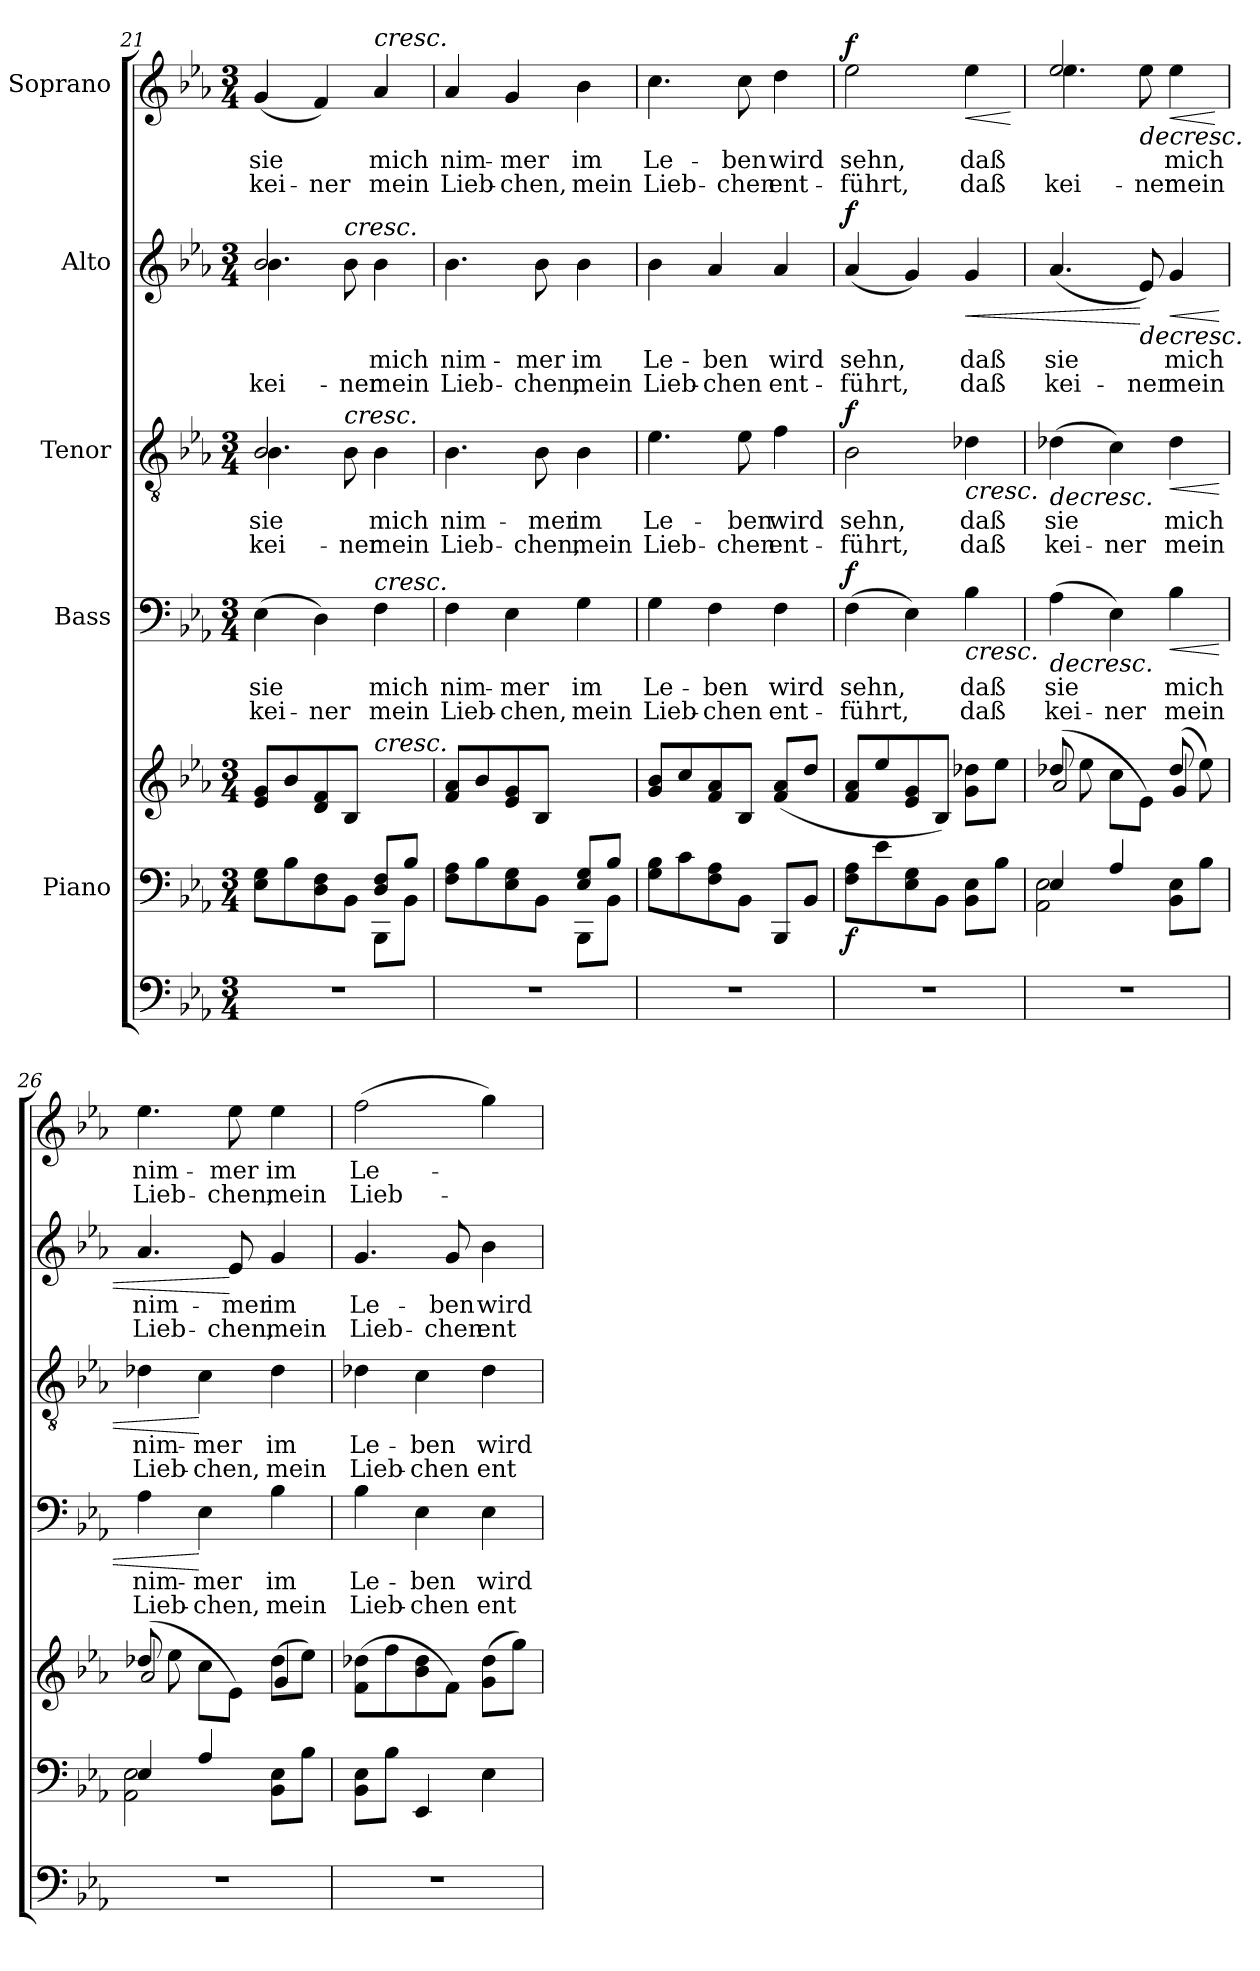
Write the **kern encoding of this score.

**kern	**kern	**kern	**dynam	**kern	**text	**text	**dynam	**kern	**text	**text	**dynam	**kern	**text	**text	**dynam	**kern	**text	**text	**dynam
*part6	*part5	*part5	*part5	*part4	*part4	*part4	*part4	*part3	*part3	*part3	*part3	*part2	*part2	*part2	*part2	*part1	*part1	*part1	*part1
*staff7	*staff6	*staff5	*staff5/6	*staff4	*staff4	*staff4	*staff4	*staff3	*staff3	*staff3	*staff3	*staff2	*staff2	*staff2	*staff2	*staff1	*staff1	*staff1	*staff1
*	*I"Piano	*	*	*I"Bass	*	*	*	*I"Tenor	*	*	*	*I"Alto	*	*	*	*I"Soprano	*	*	*
*clefF4	*clefF4	*clefG2	*	*clefF4	*	*	*	*clefGv2	*	*	*	*clefG2	*	*	*	*clefG2	*	*	*
*k[b-e-a-]	*k[b-e-a-]	*k[b-e-a-]	*	*k[b-e-a-]	*	*	*	*k[b-e-a-]	*	*	*	*k[b-e-a-]	*	*	*	*k[b-e-a-]	*	*	*
*E-:	*E-:	*E-:	*	*E-:	*	*	*	*E-:	*	*	*	*E-:	*	*	*	*E-:	*	*	*
*M3/4	*M3/4	*M3/4	*	*M3/4	*	*	*	*M3/4	*	*	*	*M3/4	*	*	*	*M3/4	*	*	*
=21	=21	=21	=21	=21	=21	=21	=21	=21	=21	=21	=21	=21	=21	=21	=21	=21	=21	=21	=21
*	*^	*	*	*	*	*	*	*	*	*	*	*	*	*	*	*	*	*	*
!	!	!	!	!	!	!LO:LY:b	!LO:LY:b	!	!	!LO:LY:b	!LO:LY:b	!	!	!LO:LY:b	!	!	!	!	!	!
*	*	*	*	*	*	*	*	*	*^	*	*	*	*^	*	*	*	*	*	*	*
!	!	!	!	!	!	!	!	!	!	!	!	!	!	!	!	!	!LO:LY:b	!	!	!LO:LY:b	!LO:LY:b	!
2.r	2ryy	8E-\ 8G\L	8e-/ 8g/L	.	(>4E-\	sie	kei-	.	2B-/	4.B-\	sie	kei-	.	2b-/	4.b-\	.	kei-	.	(<4g/	sie	kei-	.
.	.	8B-\	8b-/	.	.	.	.	.	.	.	.	.	.	.	.	.	.	.	.	.	.	.
!	!	!	!	!	!	!	!LO:LY:b	!	!	!	!	!	!	!	!	!	!	!	!	!	!LO:LY:b	!
.	.	8D\ 8F\	8d/ 8f/	.	4D\)	.	-ner	.	.	.	.	.	.	.	.	.	.	.	4f/)	.	-ner	.
!	!	!	!	!	!	!	!	!	!	!	!	!	!	!	!LO:TX:a:i:t=cresc.	!	!	!	!	!	!	!
!	!	!	!	!	!	!	!	!	!	!LO:TX:a:i:t=cresc.	!	!	!	!	!	!	!	!	!	!	!	!
!	!	!	!	!	!	!	!	!	!	!	!	!LO:LY:b	!	!	!	!	!LO:LY:b	!	!	!	!	!
.	.	8BB-\J	8B-/J	.	.	.	.	.	.	8B-\	.	-ner	.	.	8b-\	.	-ner	.	.	.	.	.
!	!	!	!	!	!	!	!	!	!	!	!	!	!	!	!	!	!	!	!LO:TX:a:i:t=cresc.	!	!	!
!	!	!	!	!	!LO:TX:a:i:t=cresc.	!	!	!	!	!	!	!	!	!	!	!	!	!	!	!	!	!
!	!	!	!LO:TX:a:i:t=cresc.	!	!	!	!	!	!	!	!	!	!	!	!	!	!	!	!	!	!	!
!	!	!	!	!	!	!LO:LY:b	!LO:LY:b	!	!	!	!LO:LY:b	!LO:LY:b	!	!	!	!LO:LY:b	!LO:LY:b	!	!	!LO:LY:b	!LO:LY:b	!
.	(<8D/ 8F/L	8BBB-\L	4ryy	.	4F\	mich	mein	.	4B-\	4ryy	mich	mein	.	4b-\	4ryy	mich	mein	.	4a-/	mich	mein	.
.	8B-/J	8BB-\J	.	.	.	.	.	.	.	.	.	.	.	.	.	.	.	.	.	.	.	.
*	*	*	*	*	*	*	*	*	*v	*v	*	*	*	*	*	*	*	*	*	*	*	*
*	*	*	*	*	*	*	*	*	*	*	*	*	*v	*v	*	*	*	*	*	*	*
=22	=22	=22	=22	=22	=22	=22	=22	=22	=22	=22	=22	=22	=22	=22	=22	=22	=22	=22	=22	=22
!	!	!	!	!	!	!LO:LY:b	!LO:LY:b	!	!	!LO:LY:b	!LO:LY:b	!	!	!LO:LY:b	!LO:LY:b	!	!	!LO:LY:b	!LO:LY:b	!
2.r	2ryy	8F\ 8A-\L	8f/ 8a-/L	.	4F\	nim-	Lieb-	.	4.B-\	nim-	Lieb-	.	4.b-\	nim-	Lieb-	.	4a-/	nim-	Lieb-	.
.	.	8B-\	8b-/	.	.	.	.	.	.	.	.	.	.	.	.	.	.	.	.	.
!	!	!	!	!	!	!LO:LY:b	!LO:LY:b	!	!	!	!	!	!	!	!	!	!	!LO:LY:b	!LO:LY:b	!
.	.	8E-\ 8G\	8e-/ 8g/	.	4E-\	-mer	-chen,	.	.	.	.	.	.	.	.	.	4g/	-mer	-chen,	.
!	!	!	!	!	!	!	!	!	!	!LO:LY:b	!LO:LY:b	!	!	!LO:LY:b	!LO:LY:b	!	!	!	!	!
.	.	8BB-\J	8B-/J)	.	.	.	.	.	8B-\	-mer	-chen,	.	8b-\	-mer	-chen,	.	.	.	.	.
!	!	!	!	!	!	!LO:LY:b	!LO:LY:b	!	!	!LO:LY:b	!LO:LY:b	!	!	!LO:LY:b	!LO:LY:b	!	!	!LO:LY:b	!LO:LY:b	!
.	(<8E-/ 8G/L	8BBB-\L	4ryy	.	4G\	im	mein	.	4B-\	im	mein	.	4b-\	im	mein	.	4b-\	im	mein	.
.	8B-/J	8BB-\J	.	.	.	.	.	.	.	.	.	.	.	.	.	.	.	.	.	.
=23	=23	=23	=23	=23	=23	=23	=23	=23	=23	=23	=23	=23	=23	=23	=23	=23	=23	=23	=23	=23
!	!	!	!	!	!	!LO:LY:b	!LO:LY:b	!	!	!LO:LY:b	!LO:LY:b	!	!	!LO:LY:b	!LO:LY:b	!	!	!LO:LY:b	!LO:LY:b	!
*	*v	*v	*	*	*	*	*	*	*	*	*	*	*	*	*	*	*	*	*	*
2.r	8G\ 8B-\L	8g/ 8b-/L	.	4G\	Le-	Lieb-	.	4.e-\	Le-	Lieb-	.	4b-\	Le-	Lieb-	.	4.cc\	Le-	Lieb-	.
.	8c\	8cc/	.	.	.	.	.	.	.	.	.	.	.	.	.	.	.	.	.
!	!	!	!	!	!LO:LY:b	!LO:LY:b	!	!	!	!	!	!	!LO:LY:b	!LO:LY:b	!	!	!	!	!
.	8F\ 8A-\	8f/ 8a-/	.	4F\	-ben	-chen	.	.	.	.	.	4a-/	-ben	-chen	.	.	.	.	.
!	!	!	!	!	!	!	!	!	!LO:LY:b	!LO:LY:b	!	!	!	!	!	!	!LO:LY:b	!LO:LY:b	!
.	8BB-\J	8B-/J)	.	.	.	.	.	8e-\	-ben	-chen	.	.	.	.	.	8cc\	-ben	-chen	.
!	!	!	!	!	!LO:LY:b	!LO:LY:b	!	!	!LO:LY:b	!LO:LY:b	!	!	!LO:LY:b	!LO:LY:b	!	!	!LO:LY:b	!LO:LY:b	!
.	8BBB-/L	(<8f/ 8a-/L	.	4F\	wird	ent-	.	4f\	wird	ent-	.	4a-/	wird	ent-	.	4dd\	wird	ent-	.
.	8BB-/J	8dd/J	.	.	.	.	.	.	.	.	.	.	.	.	.	.	.	.	.
=24	=24	=24	=24	=24	=24	=24	=24	=24	=24	=24	=24	=24	=24	=24	=24	=24	=24	=24	=24
!	!	!	!LO:DY:b=2	!	!LO:LY:b	!LO:LY:b	!LO:DY:b	!	!LO:LY:b	!LO:LY:b	!LO:DY:b	!	!LO:LY:b	!LO:LY:b	!LO:DY:b	!	!LO:LY:b	!LO:LY:b	!LO:DY:b
2.r	8F\ 8A-\L	8f/ 8a-/L	f	(>4F\	sehn,	-führt,	f	2B-\	sehn,	-führt,	f	(<4a-/	sehn,	-führt,	f	2ee-\	sehn,	-führt,	f
.	8e-\	8ee-/	.	.	.	.	.	.	.	.	.	.	.	.	.	.	.	.	.
.	8E-\ 8G\	8e-/ 8g/	.	4E-\)	.	.	.	.	.	.	.	4g/)	.	.	.	.	.	.	.
.	8BB-\J	8B-/J)	.	.	.	.	.	.	.	.	.	.	.	.	.	.	.	.	.
!	!	!	!	!	!LO:LY:b	!LO:LY:b	!LO:HP:b	!	!LO:LY:b	!LO:LY:b	!LO:HP:b	!	!LO:LY:b	!LO:LY:b	!LO:HP:b	!	!LO:LY:b	!LO:LY:b	!LO:HP:b
.	8BB-\ 8E-\L	8g\ 8dd-X\L	.	4B-\	daß	daß	<	4d-X\	daß	daß	<	4g/	daß	daß	<	4ee-\	daß	daß	<
.	8B-\J	8ee-\J	.	.	.	.	.	.	.	.	.	.	.	.	.	.	.	.	.
.	.	.	.	.	.	.	.	.	.	.	.	.	.	.	.	.	.	.	[
!!LO:PB:g=z
=25	=25	=25	=25	=25	=25	=25	=25	=25	=25	=25	=25	=25	=25	=25	=25	=25	=25	=25	=25
*	*^	*^	*	*	*	*	*	*	*	*	*	*	*	*	*	*	*	*	*
!	!	!	!	!	!	!	!LO:LY:b	!LO:LY:b	!LO:HP:b	!	!LO:LY:b	!LO:LY:b	!LO:HP:b	!	!LO:LY:b	!LO:LY:b	!	!	!LO:LY:b	!	!
*	*	*	*	*	*	*	*	*	*	*	*	*	*	*	*	*	*	*^	*	*	*
!	!	!	!	!	!	!	!	!	!	!	!	!	!	!	!	!	!	!	!	!	!LO:LY:b	!
2.r	4E-/	2AA-\ 2E-\	(>8dd-X/	2a-/	.	(>4A-\	sie	kei-	>	(>4d-X\	sie	kei-	>	(<4.a-/	sie	kei-	.	2ee-/	4.ee-\	.	kei-	.
.	.	.	8ee-\	.	.	.	.	.	.	.	.	.	.	.	.	.	.	.	.	.	.	.
!	!	!	!	!	!	!	!	!LO:LY:b	!	!	!	!LO:LY:b	!	!	!	!	!	!	!	!	!	!
.	4A-/	.	8cc\L	.	.	4E-\)	.	-ner	.	4c\)	.	-ner	[	.	.	.	.	.	.	.	.	.
!	!	!	!	!	!	!	!	!	!	!	!	!	!	!	!	!LO:LY:b	!LO:HP:n=1:b	!	!	!	!LO:LY:b	!LO:HP:b
.	.	.	8e-\J)	.	.	.	.	.	.	.	.	.	.	8e-/)	.	-ner	[ >	.	8ee-\	.	-ner	>
!	!	!	!	!	!	!	!LO:LY:b	!LO:LY:b	!LO:HP:n=1:b	!	!LO:LY:b	!LO:LY:b	!LO:HP:b	!	!LO:LY:b	!LO:LY:b	!LO:HP:b	!	!	!LO:LY:b	!LO:LY:b	!LO:HP:b
.	8BB-\ 8E-\L	4ryy	(>8dd-/	4g/	.	4B-\	mich	mein	[ <	4d-\	mich	mein	<	4g/	mich	mein	<	4ee-\	4ryy	mich	mein	<
.	8B-\J	.	8ee-\)	.	.	.	.	.	.	.	.	.	.	.	.	.	.	.	.	.	.	.
*	*v	*v	*	*	*	*	*	*	*	*	*	*	*	*	*	*	*	*v	*v	*	*	*
*	*	*v	*v	*	*	*	*	*	*	*	*	*	*	*	*	*	*	*	*	*
.	.	.	.	.	.	.	]	.	.	.	]	.	.	.	]	.	.	.	[
=26	=26	=26	=26	=26	=26	=26	=26	=26	=26	=26	=26	=26	=26	=26	=26	=26	=26	=26	=26
*	*^	*^	*	*	*	*	*	*	*	*	*	*	*	*	*	*	*	*	*
!	!	!	!	!	!	!	!LO:LY:b	!LO:LY:b	!	!	!LO:LY:b	!LO:LY:b	!	!	!LO:LY:b	!LO:LY:b	!	!	!LO:LY:b	!LO:LY:b	!
2.r	4E-/	2AA-\ 2E-\	(>8dd-X/	2a-/	.	4A-\	nim-	Lieb-	.	4d-X\	nim-	Lieb-	.	4.a-/	nim-	Lieb-	.	4.ee-\	nim-	Lieb-	.
.	.	.	8ee-\	.	.	.	.	.	.	.	.	.	.	.	.	.	.	.	.	.	.
!	!	!	!	!	!	!	!LO:LY:b	!LO:LY:b	!	!	!LO:LY:b	!LO:LY:b	!	!	!	!	!	!	!	!	!
.	4A-/	.	8cc\L	.	.	4E-\	-mer	-chen,	[	4c\	-mer	-chen,	[	.	.	.	.	.	.	.	.
!	!	!	!	!	!	!	!	!	!	!	!	!	!	!	!LO:LY:b	!LO:LY:b	!	!	!LO:LY:b	!LO:LY:b	!
.	.	.	8e-\J)	.	.	.	.	.	.	.	.	.	.	8e-/	-mer	-chen,	[	8ee-\	-mer	-chen,	]
!	!	!	!	!	!	!	!LO:LY:b	!LO:LY:b	!	!	!LO:LY:b	!LO:LY:b	!	!	!LO:LY:b	!LO:LY:b	!	!	!LO:LY:b	!LO:LY:b	!
.	8BB-\ 8E-\L	4ryy	(<8dd-\L	4g/	.	4B-\	im	mein	.	4d-\	im	mein	.	4g/	im	mein	.	4ee-\	im	mein	.
.	8B-\J	.	8ee-\J)	.	.	.	.	.	.	.	.	.	.	.	.	.	.	.	.	.	.
*	*v	*v	*	*	*	*	*	*	*	*	*	*	*	*	*	*	*	*	*	*	*
*	*	*v	*v	*	*	*	*	*	*	*	*	*	*	*	*	*	*	*	*	*
=27	=27	=27	=27	=27	=27	=27	=27	=27	=27	=27	=27	=27	=27	=27	=27	=27	=27	=27	=27
!	!	!	!	!	!LO:LY:b	!LO:LY:b	!	!	!LO:LY:b	!LO:LY:b	!	!	!LO:LY:b	!LO:LY:b	!	!	!LO:LY:b	!LO:LY:b	!
2.r	8BB-\ 8E-\L	(>8f\ 8dd-X\L	.	4B-\	Le-	Lieb-	.	4d-X\	Le-	Lieb-	.	4.g/	Le-	Lieb-	.	(>2ff\	Le-	Lieb-	.
.	8B-\J	8ff\	.	.	.	.	.	.	.	.	.	.	.	.	.	.	.	.	.
!	!	!	!	!	!LO:LY:b	!LO:LY:b	!	!	!LO:LY:b	!LO:LY:b	!	!	!	!	!	!	!	!	!
.	4EE-/	8b-\ 8dd-\	.	4E-\	-ben	-chen	.	4c\	-ben	-chen	.	.	.	.	.	.	.	.	.
!	!	!	!	!	!	!	!	!	!	!	!	!	!LO:LY:b	!LO:LY:b	!	!	!	!	!
.	.	8f\J)	.	.	.	.	.	.	.	.	.	8g/	-ben	-chen	.	.	.	.	.
!	!	!	!	!	!LO:LY:b	!LO:LY:b	!	!	!LO:LY:b	!LO:LY:b	!	!	!LO:LY:b	!LO:LY:b	!	!	!	!	!
.	4E-\	(>8g\ 8dd-\L	.	4E-\	wird	ent-	.	4d-\	wird	ent-	.	4b-\	wird	ent-	.	4gg\)	.	.	.
.	.	8gg\J)	.	.	.	.	.	.	.	.	.	.	.	.	.	.	.	.	.
=	=	=	=	=	=	=	=	=	=	=	=	=	=	=	=	=	=	=	=
*-	*-	*-	*-	*-	*-	*-	*-	*-	*-	*-	*-	*-	*-	*-	*-	*-	*-	*-	*-
